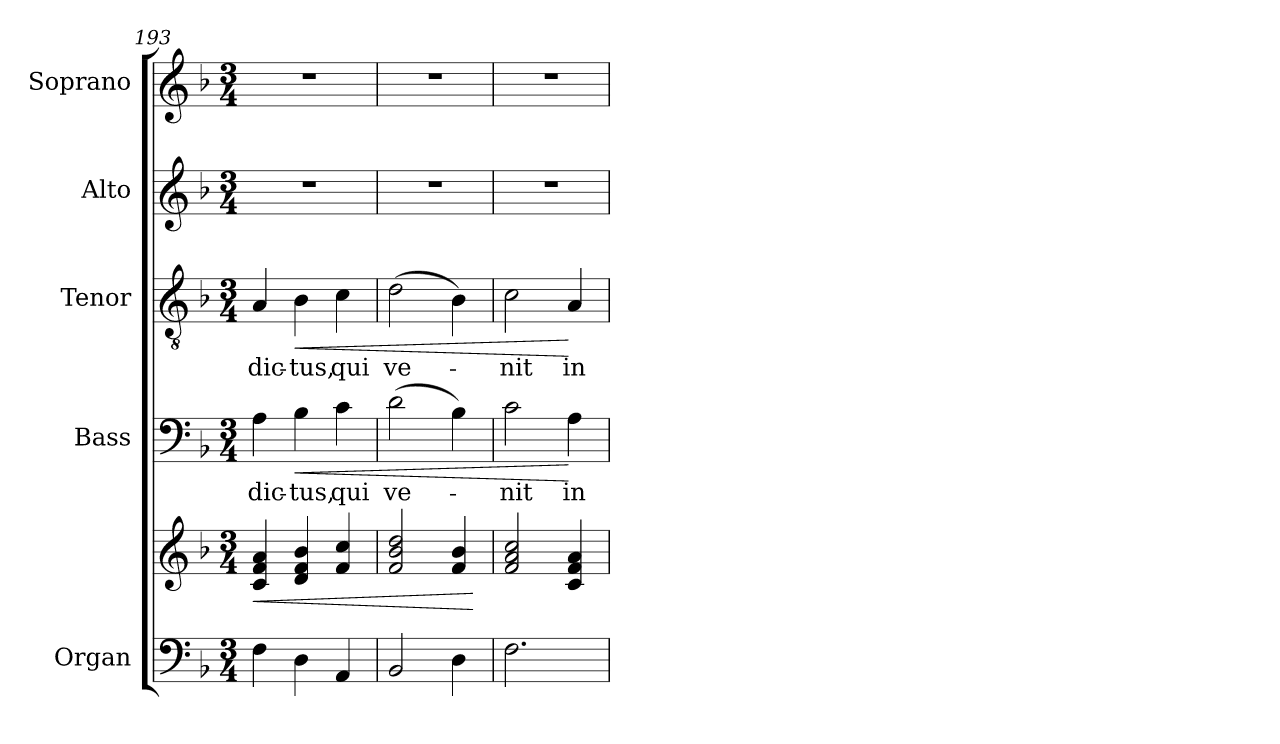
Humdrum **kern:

**kern	**kern	**dynam	**kern	**text	**dynam	**kern	**text	**dynam	**kern	**kern
*part5	*part5	*part5	*part4	*part4	*part4	*part3	*part3	*part3	*part2	*part1
*staff6	*staff5	*staff5/6	*staff4	*staff4	*staff4	*staff3	*staff3	*staff3	*staff2	*staff1
*I"Organ	*	*	*I"Bass	*	*	*I"Tenor	*	*	*I"Alto	*I"Soprano
*I'Org.	*	*	*I'B.	*	*	*I'T.	*	*	*I'A.	*I'S.
*clefF4	*clefG2	*	*clefF4	*	*	*clefGv2	*	*	*clefG2	*clefG2
*k[b-]	*k[b-]	*	*k[b-]	*	*	*k[b-]	*	*	*k[b-]	*k[b-]
*F:	*F:	*	*F:	*	*	*F:	*	*	*F:	*F:
*M3/4	*M3/4	*	*M3/4	*	*	*M3/4	*	*	*M3/4	*M3/4
=193	=193	=193	=193	=193	=193	=193	=193	=193	=193	=193
!	!	!LO:HP:b	!	!LO:LY:b	!	!	!LO:LY:b	!	!	!
4F\	4c/ 4f/ 4a/	<	4A\	-dic-	.	4A/	-dic-	.	2.r	2.r
!	!	!	!	!LO:LY:b	!LO:HP:b	!	!LO:LY:b	!LO:HP:b	!	!
4D\	4d/ 4f/ 4b-/	.	4B-\	-tus,	<	4B-\	-tus,	<	.	.
!	!	!	!	!LO:LY:b	!	!	!LO:LY:b	!	!	!
4AA/	4f/ 4cc/	.	4c\	qui	.	4c\	qui	.	.	.
=194	=194	=194	=194	=194	=194	=194	=194	=194	=194	=194
!	!	!	!	!LO:LY:b	!	!	!LO:LY:b	!	!	!
2BB-/	2f/ 2b-/ 2dd/	.	(>2d\	ve-	.	(>2d\	ve-	.	2.r	2.r
4D\	4f/ 4b-/	.	4B-\)	.	.	4B-\)	.	.	.	.
.	.	[	.	.	.	.	.	.	.	.
=195	=195	=195	=195	=195	=195	=195	=195	=195	=195	=195
!	!	!	!	!LO:LY:b	!	!	!LO:LY:b	!	!	!
2.F\	2f/ 2a/ 2cc/	.	2c\	-nit	.	2c\	-nit	.	2.r	2.r
!	!	!	!	!LO:LY:b	!	!	!LO:LY:b	!	!	!
.	4c/ 4f/ 4a/	.	4A\	in	[	4A/	in	[	.	.
=	=	=	=	=	=	=	=	=	=	=
*-	*-	*-	*-	*-	*-	*-	*-	*-	*-	*-
